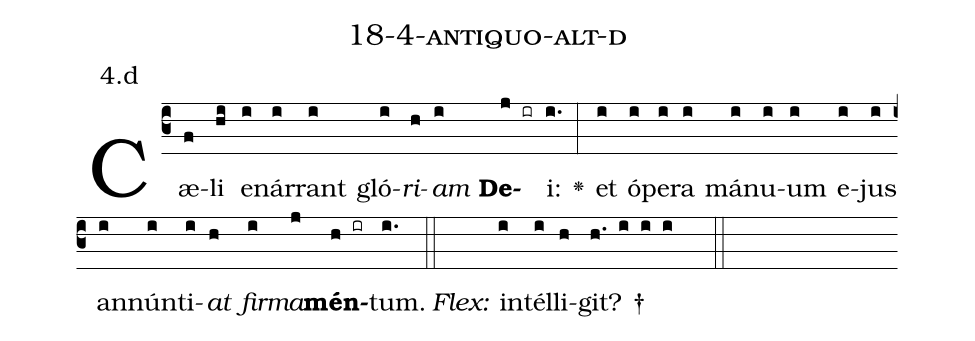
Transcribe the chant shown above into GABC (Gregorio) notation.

name: 18-4-antiquo-alt-d;
annotation: 4.d;
%%
(c3)Cæ(f)li(hi) e(i)nár(i)rant(i) gló(i)<i>ri</i>(h)<i>am</i>(i) <b>De</b>(j ir)i:(i.) <v>\greheightstar</v>(:) et(i) ó(i)pe(i)ra(i) má(i)nu(i)um(i) e(i)jus(i) an(i)nún(i)ti(i)<i>at</i>(h) <i>fir</i>(i)<i>ma</i>(j)<b>mén</b>(h ir)tum.(i.) (::)
<i>Flex:</i>()  in(i)tél(i)li(h)git? †(h. i i i  ::)

%E(i) u(h) o(i) u(j) a(h) e.(i.) (::)
